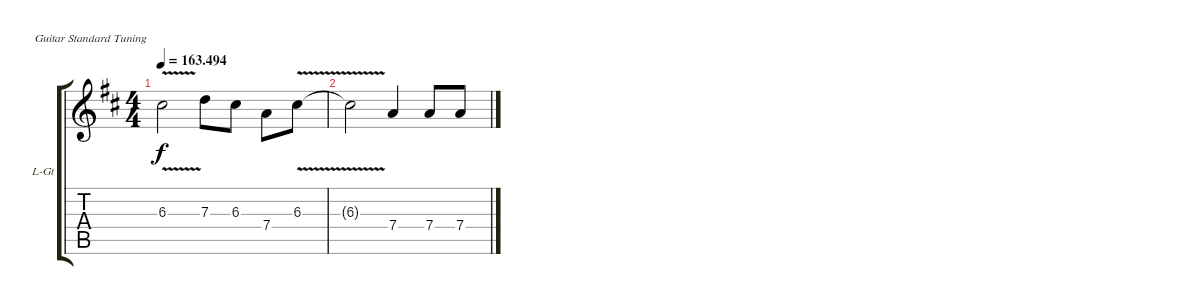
\bracketExtendMode groupsimilarinstruments
\firstSystemTrackNameOrientation horizontal
\otherSystemsTrackNameOrientation horizontal
\track ("Lead Guitar" "L-Gt") {instrument electricguitarclean}
\staff {score tabs}
\tuning (E4 B3 G3 D3 A2 E2)
\ts (4 4)
\tempo
163.494
\accidentals auto
\clef g2
\ottava regular
\simile none
\ks d
6.3{v t}.2{dy f} 7.3.8 6.3.8 7.4.8 6.3{v}.8 |
6.3{v t}.2 7.4.4 7.4.8 7.4.8
